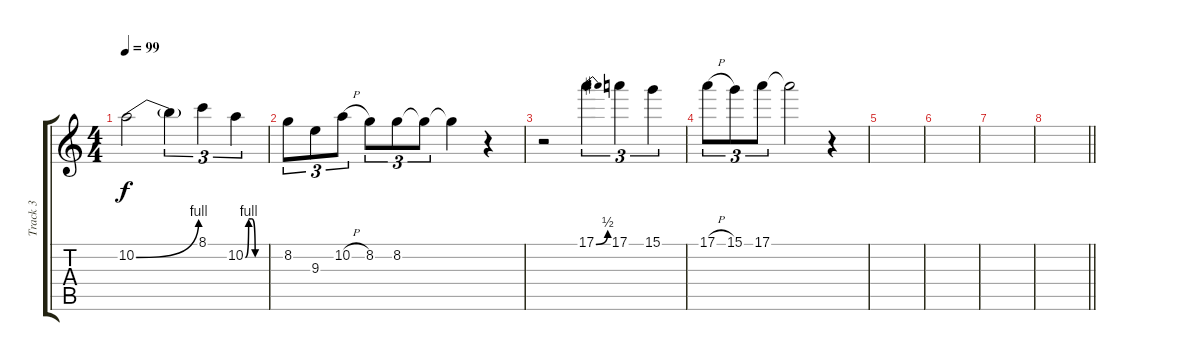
\track ("Track 3" "Track 3") {instrument overdrivenguitar}
\staff {score tabs}
\tuning (E4 B3 G3 D3 A2 E2) {hide}
\ts (4 4)
\tempo 99
\clef g2
\ks c
10.2{be (bend 0 0 60 4)}.2{dy f} 10.2{t}.4{tu (3 2)} 8.1.4{tu (3 2)} 10.2{be (custom 0 0 10 4 20 4 30 0 60 0)}.4{tu (3 2)} |
8.2.8{tu (3 2)} 9.3.8{tu (3 2)} 10.2{h}.8{tu (3 2)} 8.2.8{tu (3 2)} 8.2.8{tu (3 2)} 8.2{t}.8{tu (3 2)} 8.2{t}.4 r.4 |
r.2 17.1{be (bend 0 0 60 2)}.4{tu (3 2)} 17.1.4{tu (3 2)} 15.1.4{tu (3 2)} |
17.1{h}.8{tu (3 2)} 15.1.8{tu (3 2)} 17.1.8{tu (3 2)} 17.1{t}.2 r.4 |
|
|
|
\barLineRight lightlight
